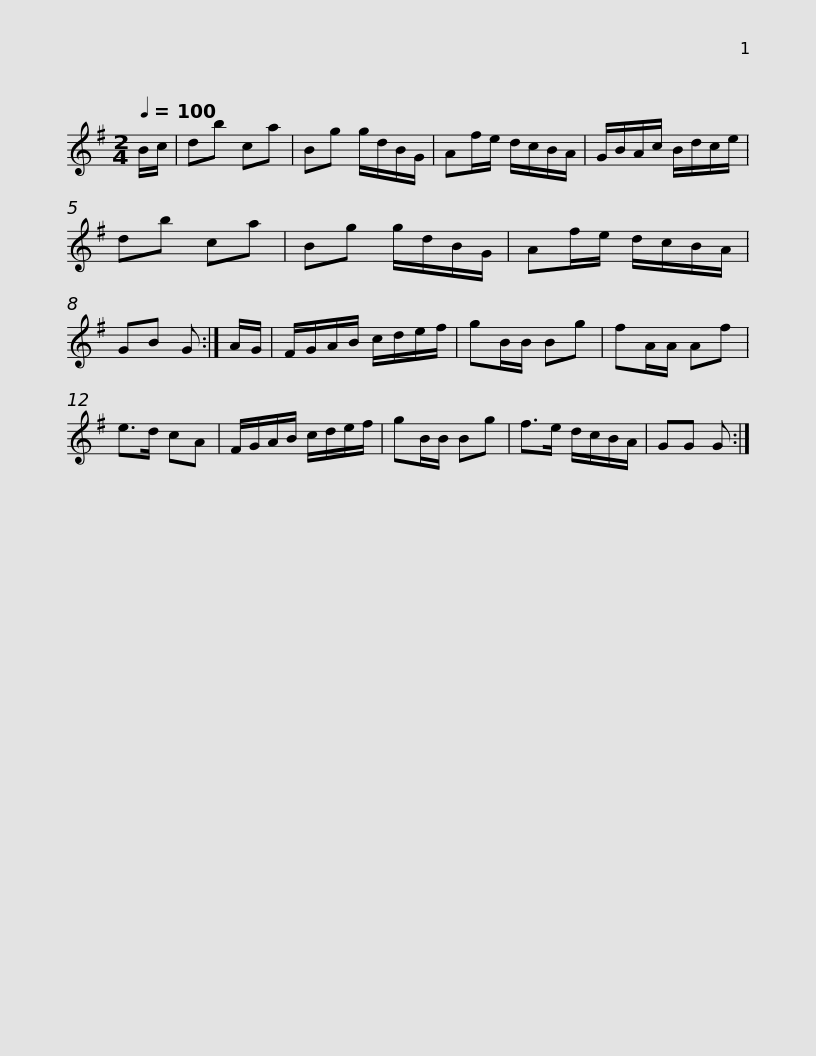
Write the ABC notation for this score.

X:1
L:1/8
Q:1/4=100
M:2/4
I:linebreak $
K:G
V:1 treble
V:1
 B/c/ | db ca | Bg g/d/B/G/ | Af/e/ d/c/B/A/ | G/B/A/c/ B/d/c/e/ |$ %5
 db ca | Bg g/d/B/G/ | Af/e/ d/c/B/A/ | GB G :|$ A/G/ | %10
 F/G/A/B/ c/d/e/f/ | gB/B/ Bg | fA/A/ Af | e>d cA |$ F/G/A/B/ c/d/e/f/ | %15
 gB/B/ Bg | f>e d/c/B/A/ | GG G :| %18
